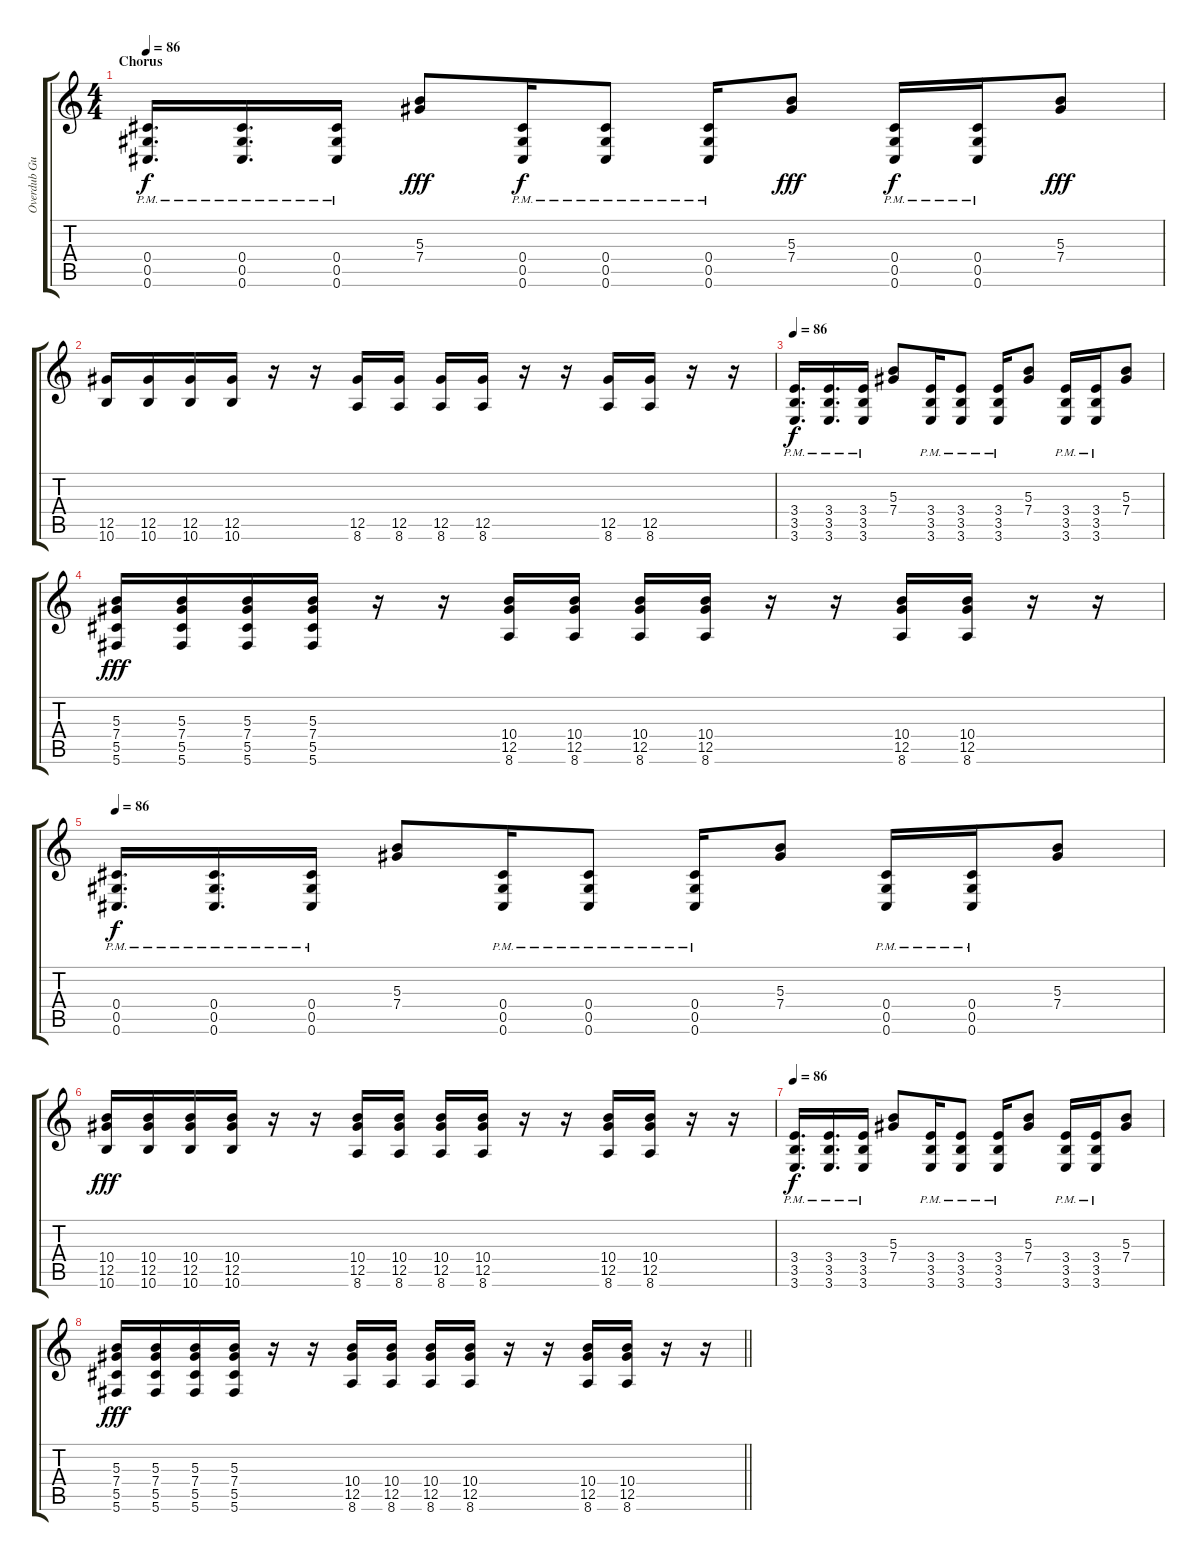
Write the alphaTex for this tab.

\track ("Overdub Guitar" "Overdub Gu") {instrument distortionguitar}
\staff {score tabs}
\tuning (Eb4 Bb3 Gb3 Db3 Ab2 Db2) {hide}
\ts (4 4)
\section ("" "Chorus")
\tempo 86
\clef g2
\ks c
(0.4{pm} 0.5{pm} 0.6{pm}).16{d dy f volume 16} (0.4{pm} 0.5{pm} 0.6{pm}).16{d} (0.4{pm} 0.5{pm} 0.6{pm}).16 (5.3 7.4).8{dy fff} (0.4{pm} 0.5{pm} 0.6{pm}).16{dy f} (0.4{pm} 0.5{pm} 0.6{pm}).8 (0.4{pm} 0.5{pm} 0.6{pm}).16 (5.3 7.4).8{dy fff} (0.4{pm} 0.5{pm} 0.6{pm}).16{dy f} (0.4{pm} 0.5{pm} 0.6{pm}).16 (5.3 7.4).8{dy fff} |
(12.5 10.6).16 (12.5 10.6).16 (12.5 10.6).16 (12.5 10.6).16 r.16 r.16 (12.5 8.6).16 (12.5 8.6).16 (12.5 8.6).16 (12.5 8.6).16 r.16 r.16 (12.5 8.6).16 (12.5 8.6).16 r.16 r.16 |
\tempo 86
(3.4{pm} 3.5{pm} 3.6{pm}).16{d dy f} (3.4{pm} 3.5{pm} 3.6{pm}).16{d} (3.4{pm} 3.5{pm} 3.6{pm}).16 (5.3 7.4).8 (3.4{pm} 3.5{pm} 3.6{pm}).16 (3.4{pm} 3.5{pm} 3.6{pm}).8 (3.4{pm} 3.5{pm} 3.6{pm}).16 (5.3 7.4).8 (3.4{pm} 3.5{pm} 3.6{pm}).16 (3.4{pm} 3.5{pm} 3.6{pm}).16 (5.3 7.4).8 |
(5.3 7.4 5.5 5.6).16{dy fff} (5.3 7.4 5.5 5.6).16 (5.3 7.4 5.5 5.6).16 (5.3 7.4 5.5 5.6).16 r.16 r.16 (10.4 12.5 8.6).16 (10.4 12.5 8.6).16 (10.4 12.5 8.6).16 (10.4 12.5 8.6).16 r.16 r.16 (10.4 12.5 8.6).16 (10.4 12.5 8.6).16 r.16 r.16 |
\tempo 86
(0.4{pm} 0.5{pm} 0.6{pm}).16{d dy f} (0.4{pm} 0.5{pm} 0.6{pm}).16{d} (0.4{pm} 0.5{pm} 0.6{pm}).16 (5.3 7.4).8 (0.4{pm} 0.5{pm} 0.6{pm}).16 (0.4{pm} 0.5{pm} 0.6{pm}).8 (0.4{pm} 0.5{pm} 0.6{pm}).16 (5.3 7.4).8 (0.4{pm} 0.5{pm} 0.6{pm}).16 (0.4{pm} 0.5{pm} 0.6{pm}).16 (5.3 7.4).8 |
(10.4 12.5 10.6).16{dy fff} (10.4 12.5 10.6).16 (10.4 12.5 10.6).16 (10.4 12.5 10.6).16 r.16 r.16 (10.4 12.5 8.6).16 (10.4 12.5 8.6).16 (10.4 12.5 8.6).16 (10.4 12.5 8.6).16 r.16 r.16 (10.4 12.5 8.6).16 (10.4 12.5 8.6).16 r.16 r.16 |
\tempo 86
(3.4{pm} 3.5{pm} 3.6{pm}).16{d dy f} (3.4{pm} 3.5{pm} 3.6{pm}).16{d} (3.4{pm} 3.5{pm} 3.6{pm}).16 (5.3 7.4).8 (3.4{pm} 3.5{pm} 3.6{pm}).16 (3.4{pm} 3.5{pm} 3.6{pm}).8 (3.4{pm} 3.5{pm} 3.6{pm}).16 (5.3 7.4).8 (3.4{pm} 3.5{pm} 3.6{pm}).16 (3.4{pm} 3.5{pm} 3.6{pm}).16 (5.3 7.4).8 |
\barLineRight lightlight
(5.3 7.4 5.5 5.6).16{dy fff} (5.3 7.4 5.5 5.6).16 (5.3 7.4 5.5 5.6).16 (5.3 7.4 5.5 5.6).16 r.16 r.16 (10.4 12.5 8.6).16 (10.4 12.5 8.6).16 (10.4 12.5 8.6).16 (10.4 12.5 8.6).16 r.16 r.16 (10.4 12.5 8.6).16 (10.4 12.5 8.6).16 r.16 r.16
